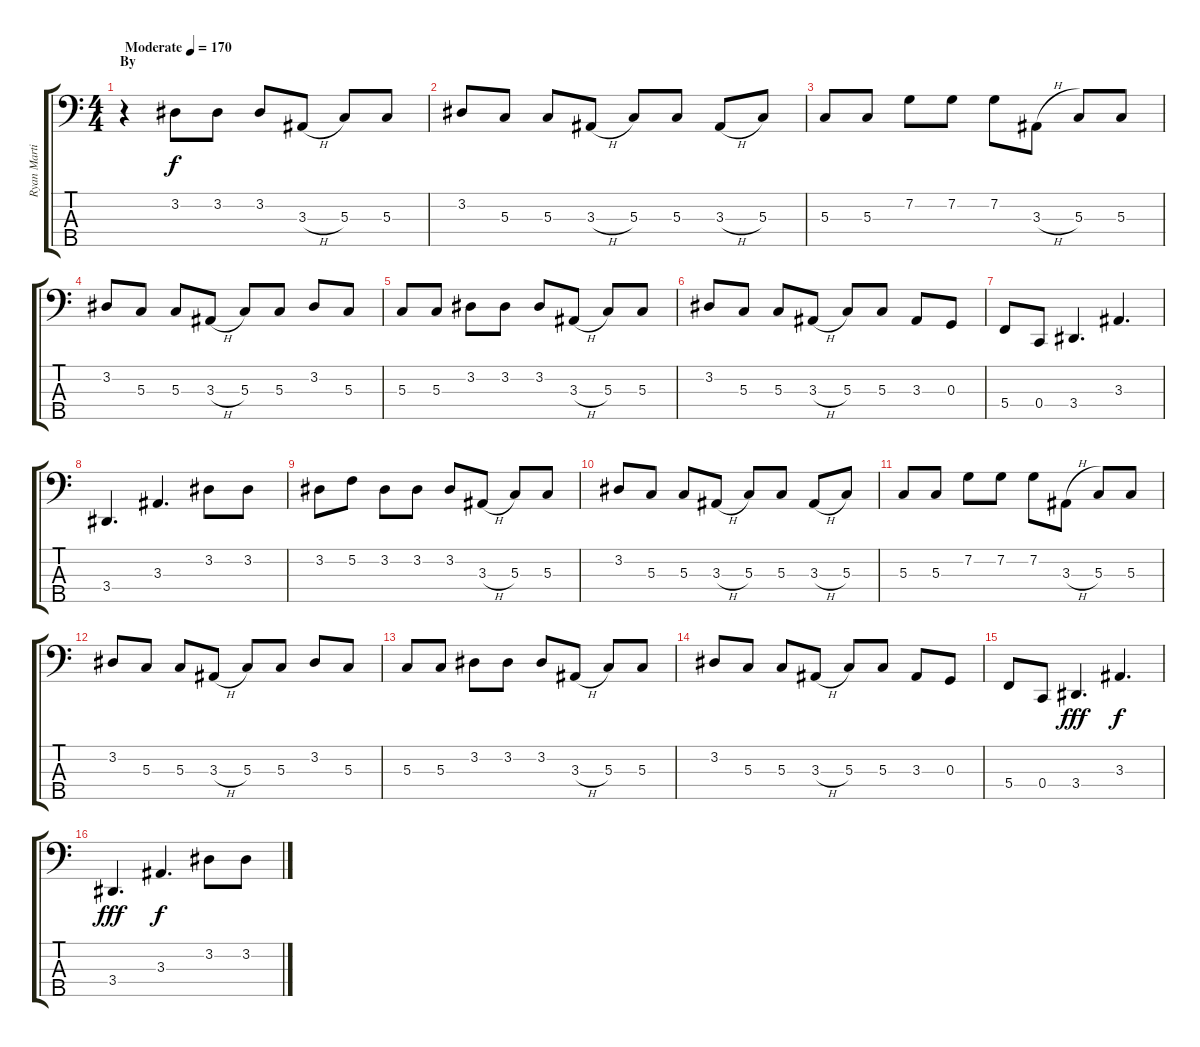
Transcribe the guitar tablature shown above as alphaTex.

\track ("Ryan Martinie" "Ryan Marti") {instrument electricbassfinger}
\staff {score tabs}
\tuning (F2 C2 G1 C1 G0) {hide}
\ts (4 4)
\section ("" "By")
\tempo (170 "Moderate")
\clef f4
\ks c
r.4{dy f instrument electricbassfinger} 3.2.8 3.2.8 3.2.8 3.3{h}.8 5.3.8 5.3.8 |
3.2.8 5.3.8 5.3.8 3.3{h}.8 5.3.8 5.3.8 3.3{h}.8 5.3.8 |
5.3.8 5.3.8 7.2.8 7.2.8 7.2.8 3.3{h}.8 5.3.8 5.3.8 |
3.2.8 5.3.8 5.3.8 3.3{h}.8 5.3.8 5.3.8 3.2.8 5.3.8 |
5.3.8 5.3.8 3.2.8 3.2.8 3.2.8 3.3{h}.8 5.3.8 5.3.8 |
3.2.8 5.3.8 5.3.8 3.3{h}.8 5.3.8 5.3.8 3.3.8 0.3.8 |
5.4.8 0.4.8 3.4.4{d} 3.3.4{d} |
3.4.4{d} 3.3.4{d} 3.2.8 3.2.8 |
3.2.8 5.2.8 3.2.8 3.2.8 3.2.8 3.3{h}.8 5.3.8 5.3.8 |
3.2.8 5.3.8 5.3.8 3.3{h}.8 5.3.8 5.3.8 3.3{h}.8 5.3.8 |
5.3.8 5.3.8 7.2.8 7.2.8 7.2.8 3.3{h}.8 5.3.8 5.3.8 |
3.2.8 5.3.8 5.3.8 3.3{h}.8 5.3.8 5.3.8 3.2.8 5.3.8 |
5.3.8 5.3.8 3.2.8 3.2.8 3.2.8 3.3{h}.8 5.3.8 5.3.8 |
3.2.8 5.3.8 5.3.8 3.3{h}.8 5.3.8 5.3.8 3.3.8 0.3.8 |
5.4.8 0.4.8 3.4.4{d dy fff} 3.3.4{d dy f} |
3.4.4{d dy fff} 3.3.4{d dy f} 3.2.8 3.2.8
